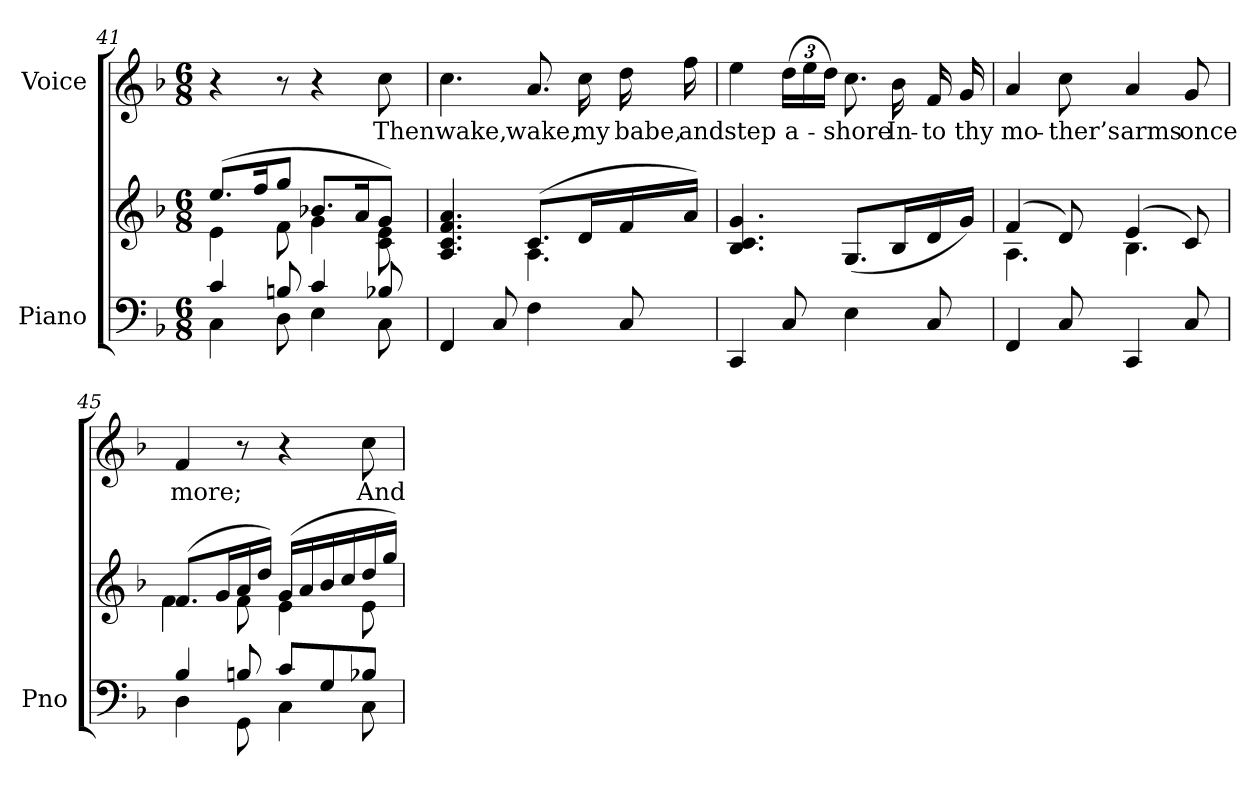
**kern	**kern	**kern	**text
*part2	*part2	*part1	*part1
*staff3	*staff2	*staff1	*staff1
*I"Piano	*	*I"Voice	*
*I'Pno	*	*	*
*clefF4	*clefG2	*clefG2	*
*k[b-]	*k[b-]	*k[b-]	*
*M6/8	*M6/8	*M6/8	*
=41	=41	=41	=41
*^	*^	*	*
4c/	4C\	(8.ee/L	4e\	4r	.
.	.	16ff/K	.	.	.
8Bn/	8D\	8gg/J	8f\	8r	.
4c/	4E\	8.b-X/L	4g\	4r	.
.	.	16a/K	.	.	.
8B-X/	8C\	8g/J)	8c\ 8e\	8cc\	Then
*v	*v	*	*	*	*
=42	=42	=42	=42	=42
4FF/	4.A/ 4.c/ 4.f/ 4.a/	4.ryy	4.cc\	wake,
8C/	.	.	.	.
4F\	(8.c/L	4.A\	8.a/	wake,
.	16d/L	.	16cc\	my
8C/	16f/	.	16dd\	babe,
.	16a/JJ)	.	16ff\	and
*	*v	*v	*	*
=43	=43	=43	=43
4CC/	4.B-/ 4.c/ 4.g/	4ee\	step
8C/	.	(24dd\LL	a-
.	.	24ee\	.
.	.	24dd\JJ)	.
4E\	(>8.G/L	8.cc\	-shore
.	16B-/L	16b-\	In-
8C/	16d/	16f/	-to
.	16g/JJ)	16g/	thy
=44	=44	=44	=44
*	*^	*	*
4FF/	(4f/	4.A\	4a/	mo-
8C/	8d/)	.	8cc\	-ther’s
4CC/	(4e/	4.B-\	4a/	arms
8C/	8c/)	.	8g/	once
=45	=45	=45	=45	=45
*^	*	*	*	*
!	!	!LO:N:head=solid	!LO:N:head=solid	!	!
4B-/	4D\	(8.f/L	4f\	4f/	more;
.	.	16g/L	.	.	.
8Bn/	8GG\	16a/	8f\	8r	.
.	.	16dd/JJ)	.	.	.
8c/L	4C\	(16g/LL	4e\	4r	.
.	.	16a/	.	.	.
8G/	.	16b-/	.	.	.
.	.	16cc/	.	.	.
8B-X/J	8C\	16dd/	8e\	8cc\	And
.	.	16gg/JJ)	.	.	.
*v	*v	*	*	*	*
*	*v	*v	*	*
=	=	=	=
*-	*-	*-	*-
